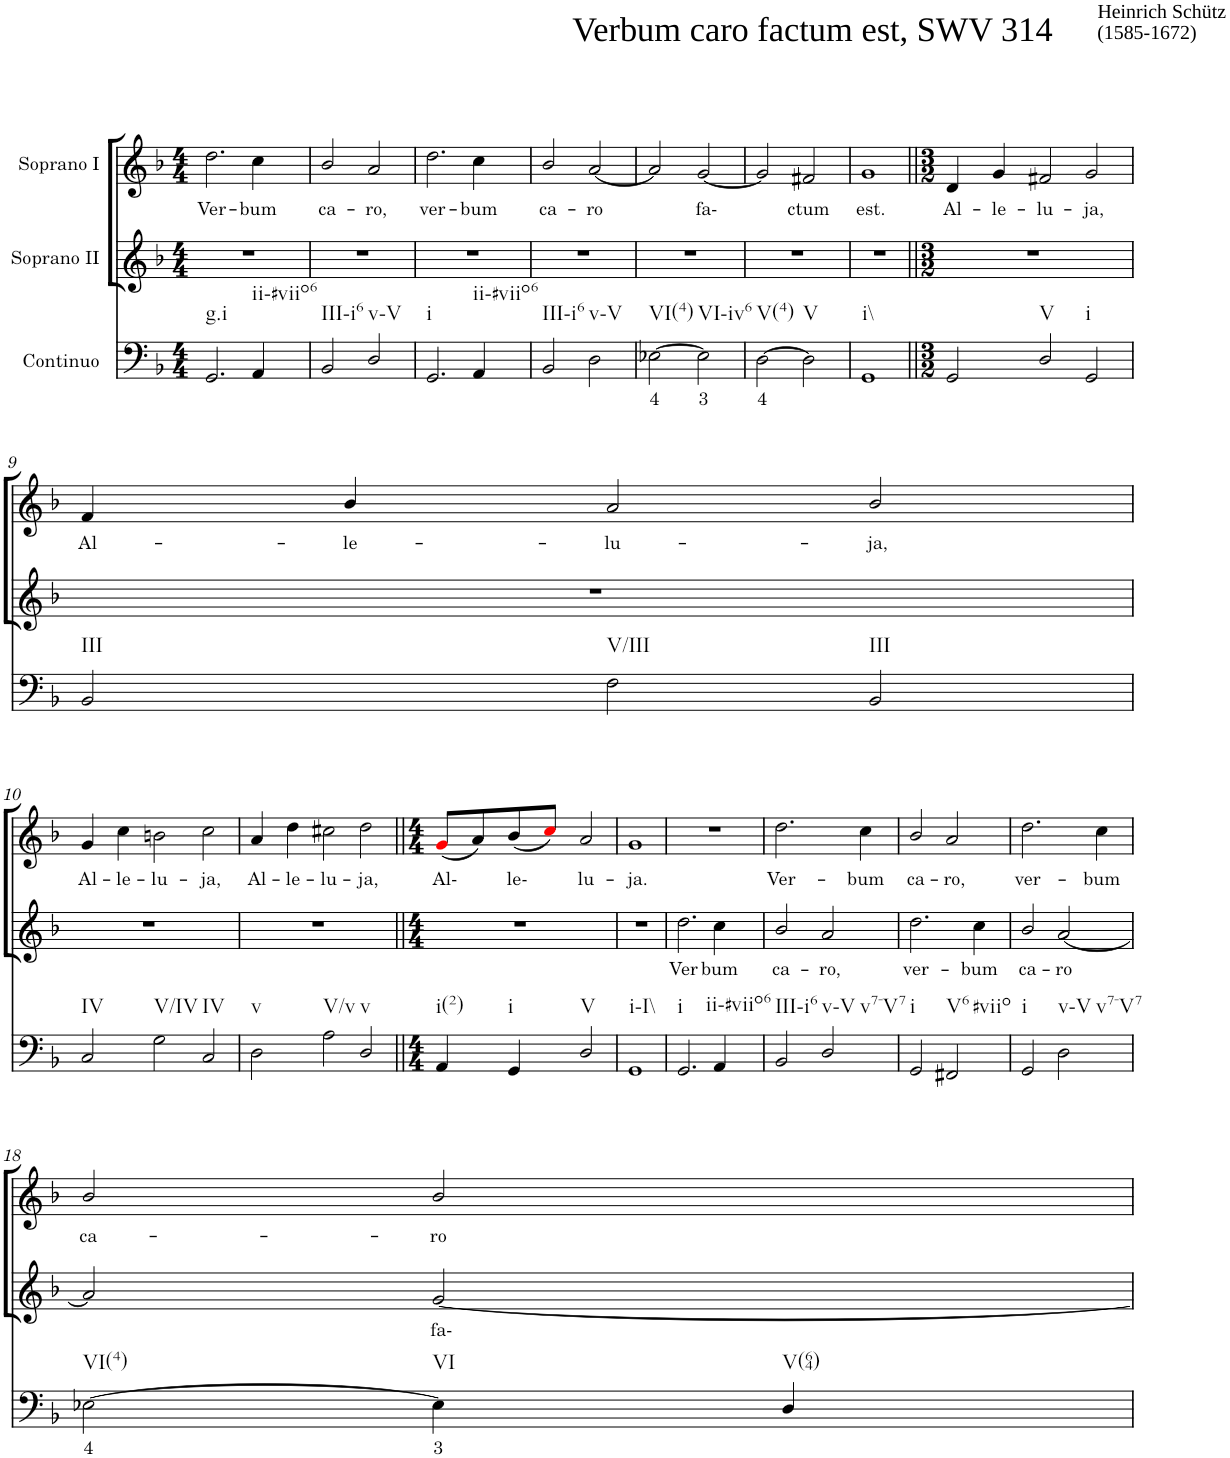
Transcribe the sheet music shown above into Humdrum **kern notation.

**kern	**text	**kern	**text	**kern	**text
*part3	*part3	*part2	*part2	*part1	*part1
*staff3	*staff3	*staff2	*staff2	*staff1	*staff1
*I"Continuo	*	*I"Soprano II	*	*I"Soprano I	*
*clefF4	*	*clefG2	*	*clefG2	*
*k[b-]	*	*k[b-]	*	*k[b-]	*
*M4/4	*	*M4/4	*	*M4/4	*
=1	=1	=1	=1	=1	=1
!	!	!	!	!LO:TX:a:t=Verbum caro factum est, SWV 314	!
!	!	!	!	!LO:TX:a:t=Heinrich Schütz	!
!	!	!	!	!LO:TX:a:t=(1585-1672)	!
!LO:TX:b:t=g.i	!	!	!	!	!
!	!	!	!	!	!LO:LY:b
2.GG/	.	1r	.	2.dd\	Ver-
!LO:TX:b:t=ii-#viio6	!	!	!	!	!
!	!	!	!	!	!LO:LY:b
4AA/	.	.	.	4cc\	bum
=2	=2	=2	=2	=2	=2
!LO:TX:b:t=III-i6	!	!	!	!	!
!	!	!	!	!	!LO:LY:b
2BB-/	.	1r	.	2b-/	ca-
!LO:TX:b:t=v-V	!	!	!	!	!
!	!	!	!	!	!LO:LY:b
2D/	.	.	.	2a/	ro,
=3	=3	=3	=3	=3	=3
!LO:TX:b:t=i	!	!	!	!	!
!	!	!	!	!	!LO:LY:b
2.GG/	.	1r	.	2.dd\	ver-
!LO:TX:b:t=ii-#viio6	!	!	!	!	!
!	!	!	!	!	!LO:LY:b
4AA/	.	.	.	4cc\	bum
=4	=4	=4	=4	=4	=4
!LO:TX:b:t=III-i6	!	!	!	!	!
!	!	!	!	!	!LO:LY:b
2BB-/	.	1r	.	2b-/	ca-
!LO:TX:b:t=v-V	!	!	!	!	!
!	!	!	!	!	!LO:LY:b
2D\	.	.	.	[2a/	ro
=5	=5	=5	=5	=5	=5
!LO:TX:b:t=VI(4)	!	!	!	!	!
!	!LO:LY:b	!	!	!	!
[2E-X\	4	1r	.	2a/]	.
!LO:TX:b:t=VI-iv6	!	!	!	!	!
!	!LO:LY:b	!	!	!	!LO:LY:b
2E-\]	3	.	.	[2g/	fa-
=6	=6	=6	=6	=6	=6
!LO:TX:b:t=V(4)	!	!	!	!	!
!	!LO:LY:b	!	!	!	!
[2D\	4	1r	.	2g/]	.
!LO:TX:b:t=V	!	!	!	!	!
!	!	!	!	!	!LO:LY:b
2D\]	.	.	.	2f#X/	ctum
=7	=7	=7	=7	=7	=7
!LO:TX:b:t=i\\	!	!	!	!	!
!	!	!	!	!	!LO:LY:b
1GG	.	1r	.	1g	est.
=8||	=8||	=8||	=8||	=8||	=8||
*M3/2	*	*M3/2	*	*M3/2	*
!	!	!	!	!	!LO:LY:b
2GG/	.	1.r	.	4d/	Al-
!	!	!	!	!	!LO:LY:b
.	.	.	.	4g/	le-
!LO:TX:b:t=V	!	!	!	!	!
!	!	!	!	!	!LO:LY:b
2D/	.	.	.	2f#X/	lu-
!LO:TX:b:t=i	!	!	!	!	!
!	!	!	!	!	!LO:LY:b
2GG/	.	.	.	2g/	ja,
!!LO:LB:g=z
=9	=9	=9	=9	=9	=9
!LO:TX:b:t=III	!	!	!	!	!
!	!	!	!	!	!LO:LY:b
2BB-/	.	1.r	.	4f/	Al-
!	!	!	!	!	!LO:LY:b
.	.	.	.	4b-/	le-
!LO:TX:b:t=V/III	!	!	!	!	!
!	!	!	!	!	!LO:LY:b
2F\	.	.	.	2a/	lu-
!LO:TX:b:t=III	!	!	!	!	!
!	!	!	!	!	!LO:LY:b
2BB-/	.	.	.	2b-/	ja,
!!LO:LB:g=z
=10	=10	=10	=10	=10	=10
!LO:TX:b:t=IV	!	!	!	!	!
!	!	!	!	!	!LO:LY:b
2C/	.	1.r	.	4g/	Al-
!	!	!	!	!	!LO:LY:b
.	.	.	.	4cc\	le-
!LO:TX:b:t=V/IV	!	!	!	!	!
!	!	!	!	!	!LO:LY:b
2G\	.	.	.	2bn\	lu-
!LO:TX:b:t=IV	!	!	!	!	!
!	!	!	!	!	!LO:LY:b
2C/	.	.	.	2cc\	ja,
=11	=11	=11	=11	=11	=11
!LO:TX:b:t=v	!	!	!	!	!
!	!	!	!	!	!LO:LY:b
2D\	.	1.r	.	4a/	Al-
!	!	!	!	!	!LO:LY:b
.	.	.	.	4dd\	le-
!LO:TX:b:t=V/v	!	!	!	!	!
!	!	!	!	!	!LO:LY:b
2A\	.	.	.	2cc#X\	lu-
!LO:TX:b:t=v	!	!	!	!	!
!	!	!	!	!	!LO:LY:b
2D/	.	.	.	2dd\	ja,
=12||	=12||	=12||	=12||	=12||	=12||
*M4/4	*	*M4/4	*	*M4/4	*
!LO:TX:b:t=i(2)	!	!	!	!	!
!	!	!	!	!	!LO:LY:b
4AA/	.	1r	.	(8gi/L	Al-
.	.	.	.	8a/)	.
!LO:TX:b:t=i	!	!	!	!	!
!	!	!	!	!	!LO:LY:b
4GG/	.	.	.	(8b-/	le-
.	.	.	.	8cci/J)	.
!LO:TX:b:t=V	!	!	!	!	!
!	!	!	!	!	!LO:LY:b
2D/	.	.	.	2a/	lu-
=13	=13	=13	=13	=13	=13
!LO:TX:b:t=i\\-I\\	!	!	!	!	!
!	!	!	!	!	!LO:LY:b
1GG	.	1r	.	1g	ja.
=14	=14	=14	=14	=14	=14
!LO:TX:b:t=i	!	!	!	!	!
!	!	!	!LO:LY:b	!	!
2.GG/	.	2.dd\	Ver-	1r	.
!LO:TX:b:t=ii-#viio6	!	!	!	!	!
!	!	!	!LO:LY:b	!	!
4AA/	.	4cc\	bum	.	.
=15	=15	=15	=15	=15	=15
!LO:TX:b:t=III-i6	!	!	!	!	!
!	!	!	!LO:LY:b	!	!LO:LY:b
2BB-/	.	2b-/	ca-	2.dd\	Ver-
!LO:TX:b:t=v-V	!	!	!	!	!
!LO:TX:b:t=v7-V7	!	!	!	!	!
!	!	!	!LO:LY:b	!	!
2D/	.	2a/	ro,	.	.
!	!	!	!	!	!LO:LY:b
.	.	.	.	4cc\	bum
=16	=16	=16	=16	=16	=16
!LO:TX:b:t=i	!	!	!	!	!
!	!	!	!LO:LY:b	!	!LO:LY:b
2GG/	.	2.dd\	ver-	2b-/	ca-
!LO:TX:b:t=V6	!	!	!	!	!
!LO:TX:b:t=#viio	!	!	!	!	!
!	!	!	!	!	!LO:LY:b
2FF#X/	.	.	.	2a/	ro,
!	!	!	!LO:LY:b	!	!
.	.	4cc\	bum	.	.
=17	=17	=17	=17	=17	=17
!LO:TX:b:t=i	!	!	!	!	!
!	!	!	!LO:LY:b	!	!LO:LY:b
2GG/	.	2b-/	ca-	2.dd\	ver-
!LO:TX:b:t=v-V	!	!	!	!	!
!LO:TX:b:t=v7-V7	!	!	!	!	!
!	!	!	!LO:LY:b	!	!
2D\	.	[2a/	ro	.	.
!	!	!	!	!	!LO:LY:b
.	.	.	.	4cc\	bum
!!LO:LB:g=z
=18	=18	=18	=18	=18	=18
!LO:TX:b:t=VI(4)	!	!	!	!	!
!	!LO:LY:b	!	!	!	!LO:LY:b
[2E-X\	4	2a/]	.	2b-/	ca-
!LO:TX:b:t=VI	!	!	!	!	!
!	!LO:LY:b	!	!LO:LY:b	!	!LO:LY:b
4E-\]	3	[2g/	fa-	2b-/	ro
!LO:TX:b:t=V(64)	!	!	!	!	!
4D/	.	.	.	.	.
=	=	=	=	=	=
*-	*-	*-	*-	*-	*-
